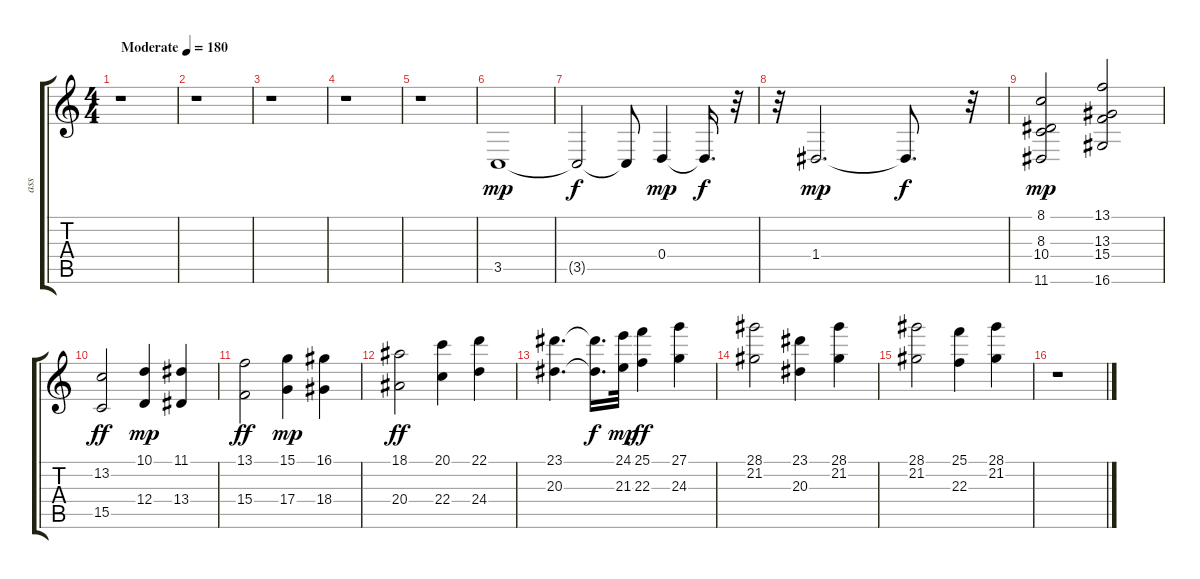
\track ("ass" "ass") {instrument pad3polysynth}
\staff {score tabs}
\tuning (E4 B3 G3 D3 A2 E2) {hide}
\ts (4 4)
\tempo (180 "Moderate")
\clef g2
\ks c
r.1{dy mp instrument pad3polysynth} |
r.1 |
r.1 |
r.1 |
r.1 |
3.5.1 |
3.5{t}.2{dy f} 3.5{t}.8 0.4.4{dy mp} 0.4{t}.16{d dy f} r.32 |
r.32 1.4.2{d dy mp} 1.4{t}.8{d dy f} r.32 |
(8.1 8.3 10.4 11.6).2{dy mp} (13.1 13.3 15.4 16.6).2 |
(13.2 15.5).2{dy ff} (10.1 12.4).4{dy mp} (11.1 13.4).4 |
(13.1 15.4).2{dy ff} (15.1 17.4).4{dy mp} (16.1 18.4).4 |
(18.1 20.4).2{dy ff} (20.1 22.4).4 (22.1 24.4).4 |
(23.1 20.3).4{d} (23.1{t} 20.3{t}).16{d dy f} (24.1 21.3).32{dy mp} (25.1 22.3).4{dy ff} (27.1 24.3).4 |
(28.1 21.2).2 (23.1 20.3).4 (28.1 21.2).4 |
(28.1 21.2).2 (25.1 22.3).4 (28.1 21.2).4 |
r.1
